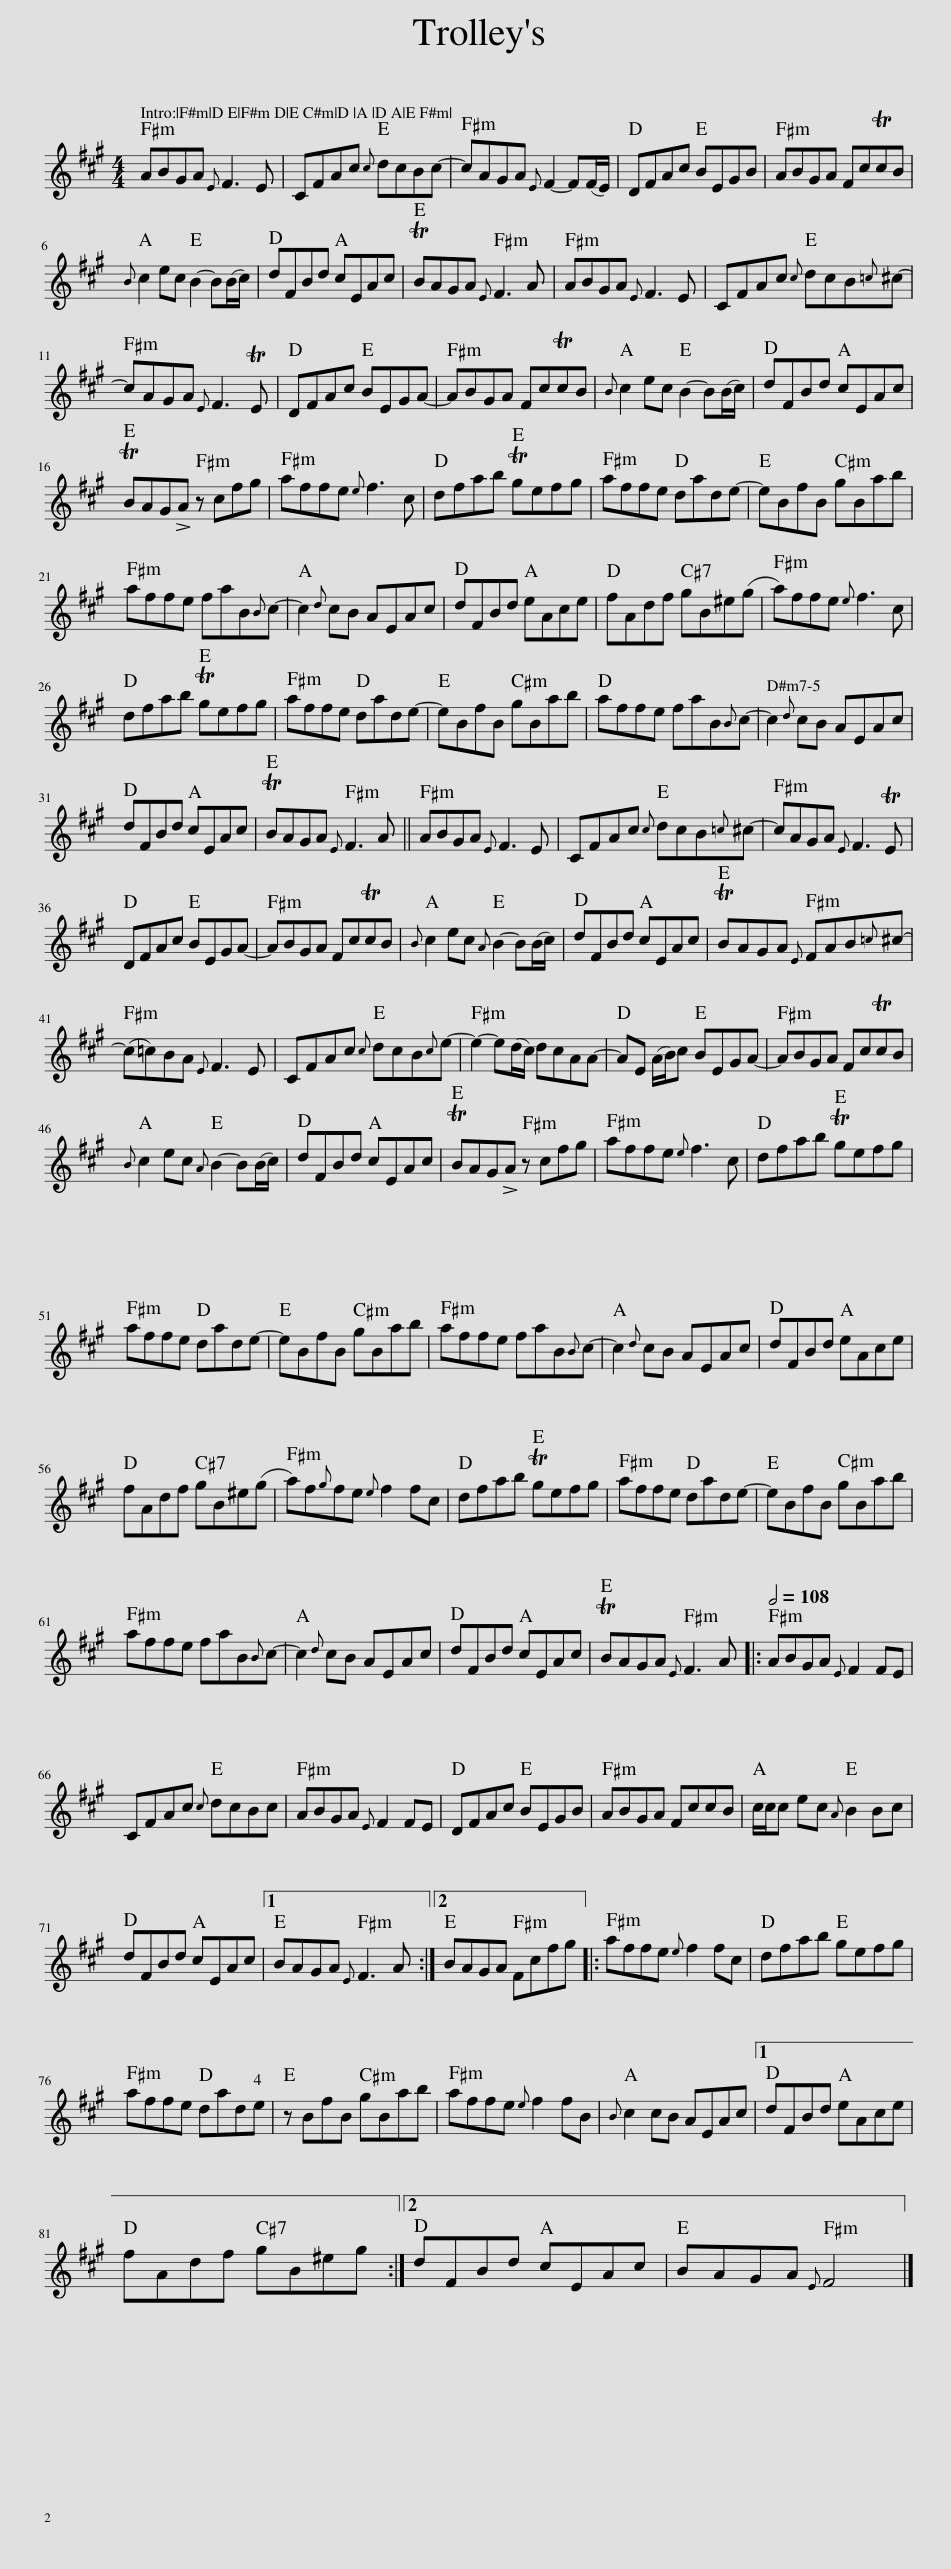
X:1
L:1/8
M:4/4
I:linebreak $
K:A
V:1 treble
V:1
 ABGA{E} F3 E | CFAc{c} dcBc- | cAGA{E} F2- F(F/E/) | DFAc BEGB | ABGA FcTcB |$ %5
{B} c2 ec B2- B(B/c/) | dFBd cEAc | TBAGA{E} F3 A | ABGA{E} F3 E | CFAc{c} dcB{=c}^c- |$ %10
 cAGA{E} F3 TE | DFAc BEGA- | ABGA FcTcB |{B} c2 ec B2- B(B/c/) | dFBd cEAc |$ %15
 TBAG!>!A z cfg | affe{e} f3 c | dfab Tgefg | affe dade- | eBfB gBab |$ %20
 affe faB{B}c- | c2{d} cB AEAc | dFBd eAce | fAdf gB^e(g | a)ffe{e} f3 c |$ %25
 dfab Tgefg | affe dade- | eBfB gBab | affe faB{B}c- | c2{d} cB AEAc |$ %30
 dFBd cEAc | TBAGA{E} F3 A || ABGA{E} F3 E | CFAc{c} dcB{=c}^c- | cAGA{E} F3 TE |$ %35
 DFAc BEGA- | ABGA FcTcB |{B} c2 ec{A} B2- B(B/c/) | dFBd cEAc | TBAGA{E} FAB{=c}^c- |$ %40
 (c=c)BA{E} F3 E | CFAc{c} dcB{c}e- | e2- e(d/c/) dcAA- | AE (A/B/)c BEGA- | ABGA FcTcB |$ %45
{B} c2 ec{A} B2- B(B/c/) | dFBd cEAc | TBAG!>!A z cfg | affe{e} f3 c | dfab Tgefg |$ %50
 affe dade- | eBfB gBab | affe faB{B}c- | c2{d} cB AEAc | dFBd eAce |$ %55
 fAdf gB^e(g | a)f{g}fe{e} f2 fc | dfab Tgefg | affe dade- | eBfB gBab |$ %60
 affe faB{B}c- | c2{d} cB AEAc | dFBd cEAc | TBAGA{E} F3 A |:[Q:1/2=108] ABGA{E} F2 FE |$ %65
 CFAc{c} dcBc | ABGA{E} F2 FE | DFAc BEGB | ABGA FccB | c/c/c ec{A} B2 Bc |$ %70
 dFBd cEAc |1 BAGA{E} F3 A :|2 BAGA Fcfg |: affe{e} f2 fc | dfab gefg |$ %75
 affe dade | z BfB gBab | affe{e} f2 fB |{B} c2 cB AEAc |1 dFBd eAce |$ %80
 fAdf gB^eg :|2 dFBd cEAc | BAGA{E} F4 |] %83
